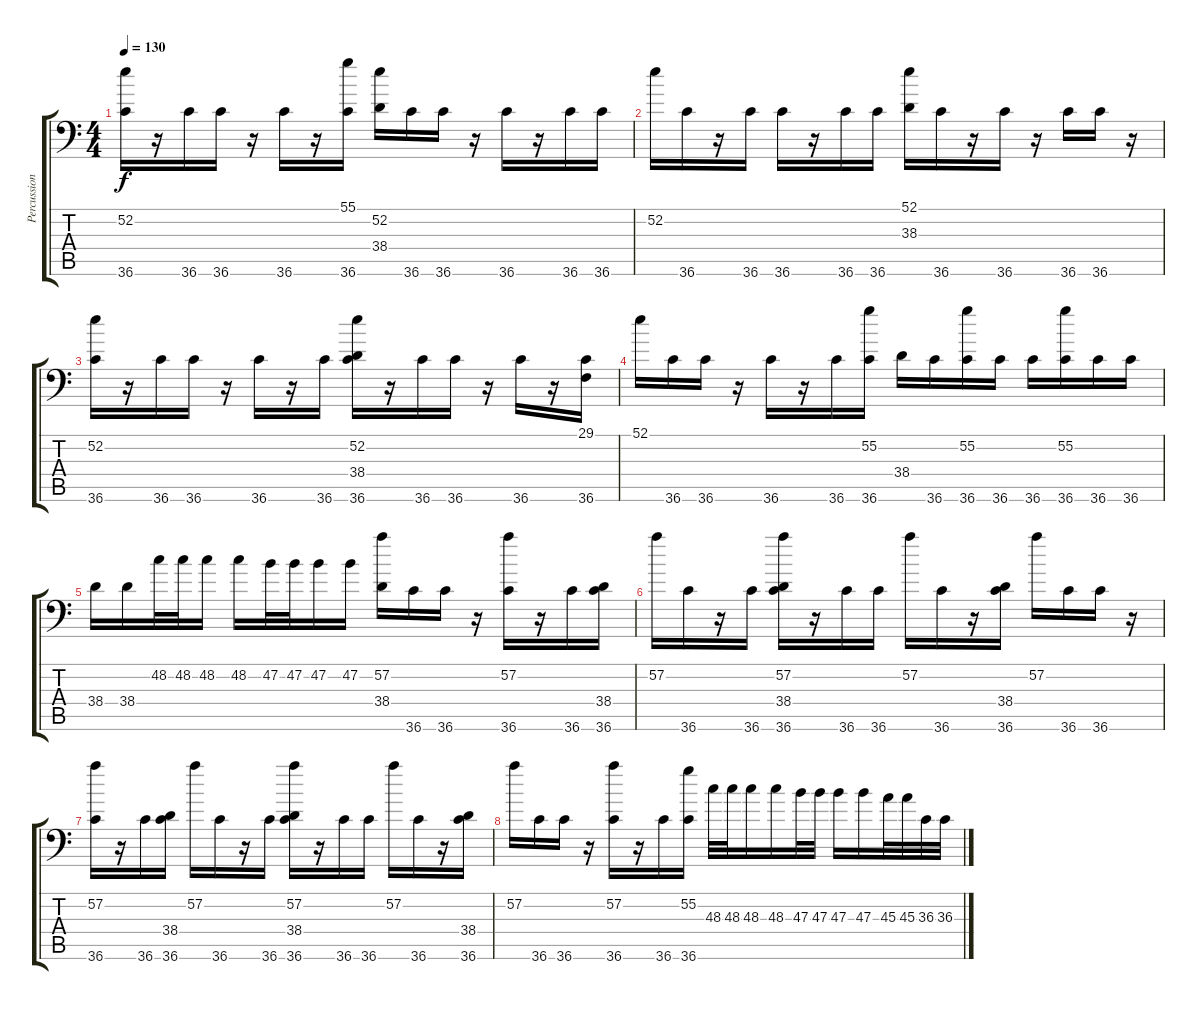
\track ("Percussion" "Percussion") {instrument acousticgrandpiano}
\staff {score tabs}
\tuning (C-1 C-1 C-1 C-1 C-1 C-1) {hide}
\ts (4 4)
\tempo 130
\clef f4
\ks c
(52.2 36.6).16{dy f} r.16 36.6.16 36.6.16 r.16 36.6.16 r.16 (55.1 36.6).16 (52.2 38.4).16 36.6.16 36.6.16 r.16 36.6.16 r.16 36.6.16 36.6.16 |
52.2.16 36.6.16 r.16 36.6.16 36.6.16 r.16 36.6.16 36.6.16 (52.1 38.3).16 36.6.16 r.16 36.6.16 r.16 36.6.16 36.6.16 r.16 |
(52.2 36.6).16 r.16 36.6.16 36.6.16 r.16 36.6.16 r.16 36.6.16 (52.2 38.4 36.6).16 r.16 36.6.16 36.6.16 r.16 36.6.16 r.16 (29.1 36.6).16 |
52.1.16 36.6.16 36.6.16 r.16 36.6.16 r.16 36.6.16 (55.2 36.6).16 38.4.16 36.6.16 (55.2 36.6).16 36.6.16 36.6.16 (55.2 36.6).16 36.6.16 36.6.16 |
38.4.16 38.4.16 48.2.32 48.2.32 48.2.16 48.2.16 47.2.32 47.2.32 47.2.16 47.2.16 (57.2 38.4).16 36.6.16 36.6.16 r.16 (57.2 36.6).16 r.16 36.6.16 (38.4 36.6).16 |
57.2.16 36.6.16 r.16 36.6.16 (57.2 38.4 36.6).16 r.16 36.6.16 36.6.16 57.2.16 36.6.16 r.16 (38.4 36.6).16 57.2.16 36.6.16 36.6.16 r.16 |
(57.2 36.6).16 r.16 36.6.16 (38.4 36.6).16 57.2.16 36.6.16 r.16 36.6.16 (57.2 38.4 36.6).16 r.16 36.6.16 36.6.16 57.2.16 36.6.16 r.16 (38.4 36.6).16 |
57.2.16 36.6.16 36.6.16 r.16 (57.2 36.6).16 r.16 36.6.16 (55.2 36.6).16 48.3.32 48.3.32 48.3.16 48.3.16 47.3.32 47.3.32 47.3.16 47.3.16 45.3.32 45.3.32 36.3.32 36.3.32
